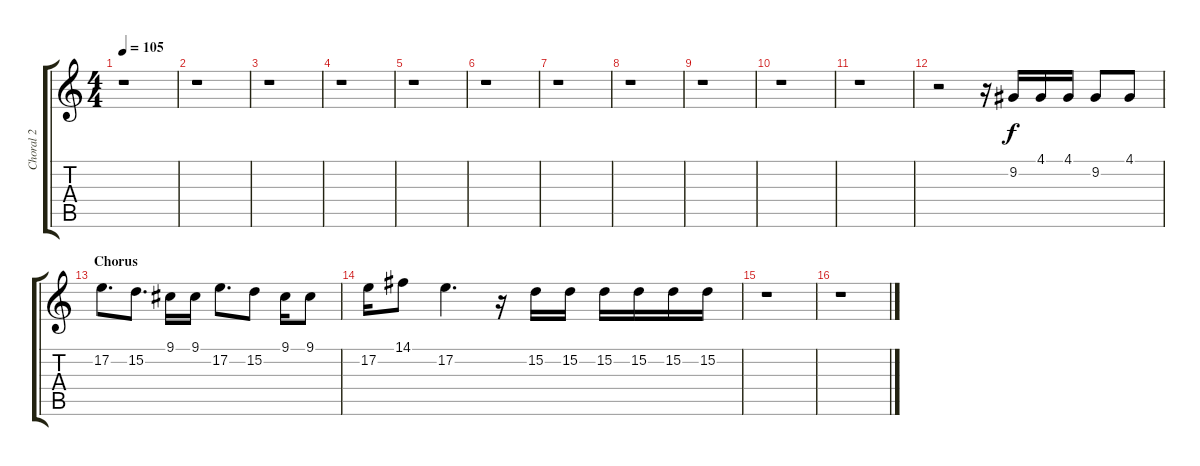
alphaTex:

\track ("Choral 2" "Choral 2") {instrument clarinet}
\staff {score tabs}
\tuning (E4 B3 G3 D3 A2 E2) {hide}
\ts (4 4)
\tempo 105
\clef g2
\ks c
r.1{dy f} |
r.1 |
r.1 |
r.1 |
r.1 |
r.1 |
r.1 |
r.1 |
r.1 |
r.1 |
r.1 |
r.2 r.16 9.2.16 4.1.16 4.1.16 9.2.8 4.1.8 |
\section ("" "Chorus")
17.2.8{d} 15.2.8{d} 9.1.16 9.1.16 17.2.8{d} 15.2.8 9.1.16 9.1.8 |
17.2.16 14.1.8 17.2.4{d} r.16 15.2.16 15.2.16 15.2.16 15.2.16 15.2.16 15.2.16 |
r.1 |
r.1
